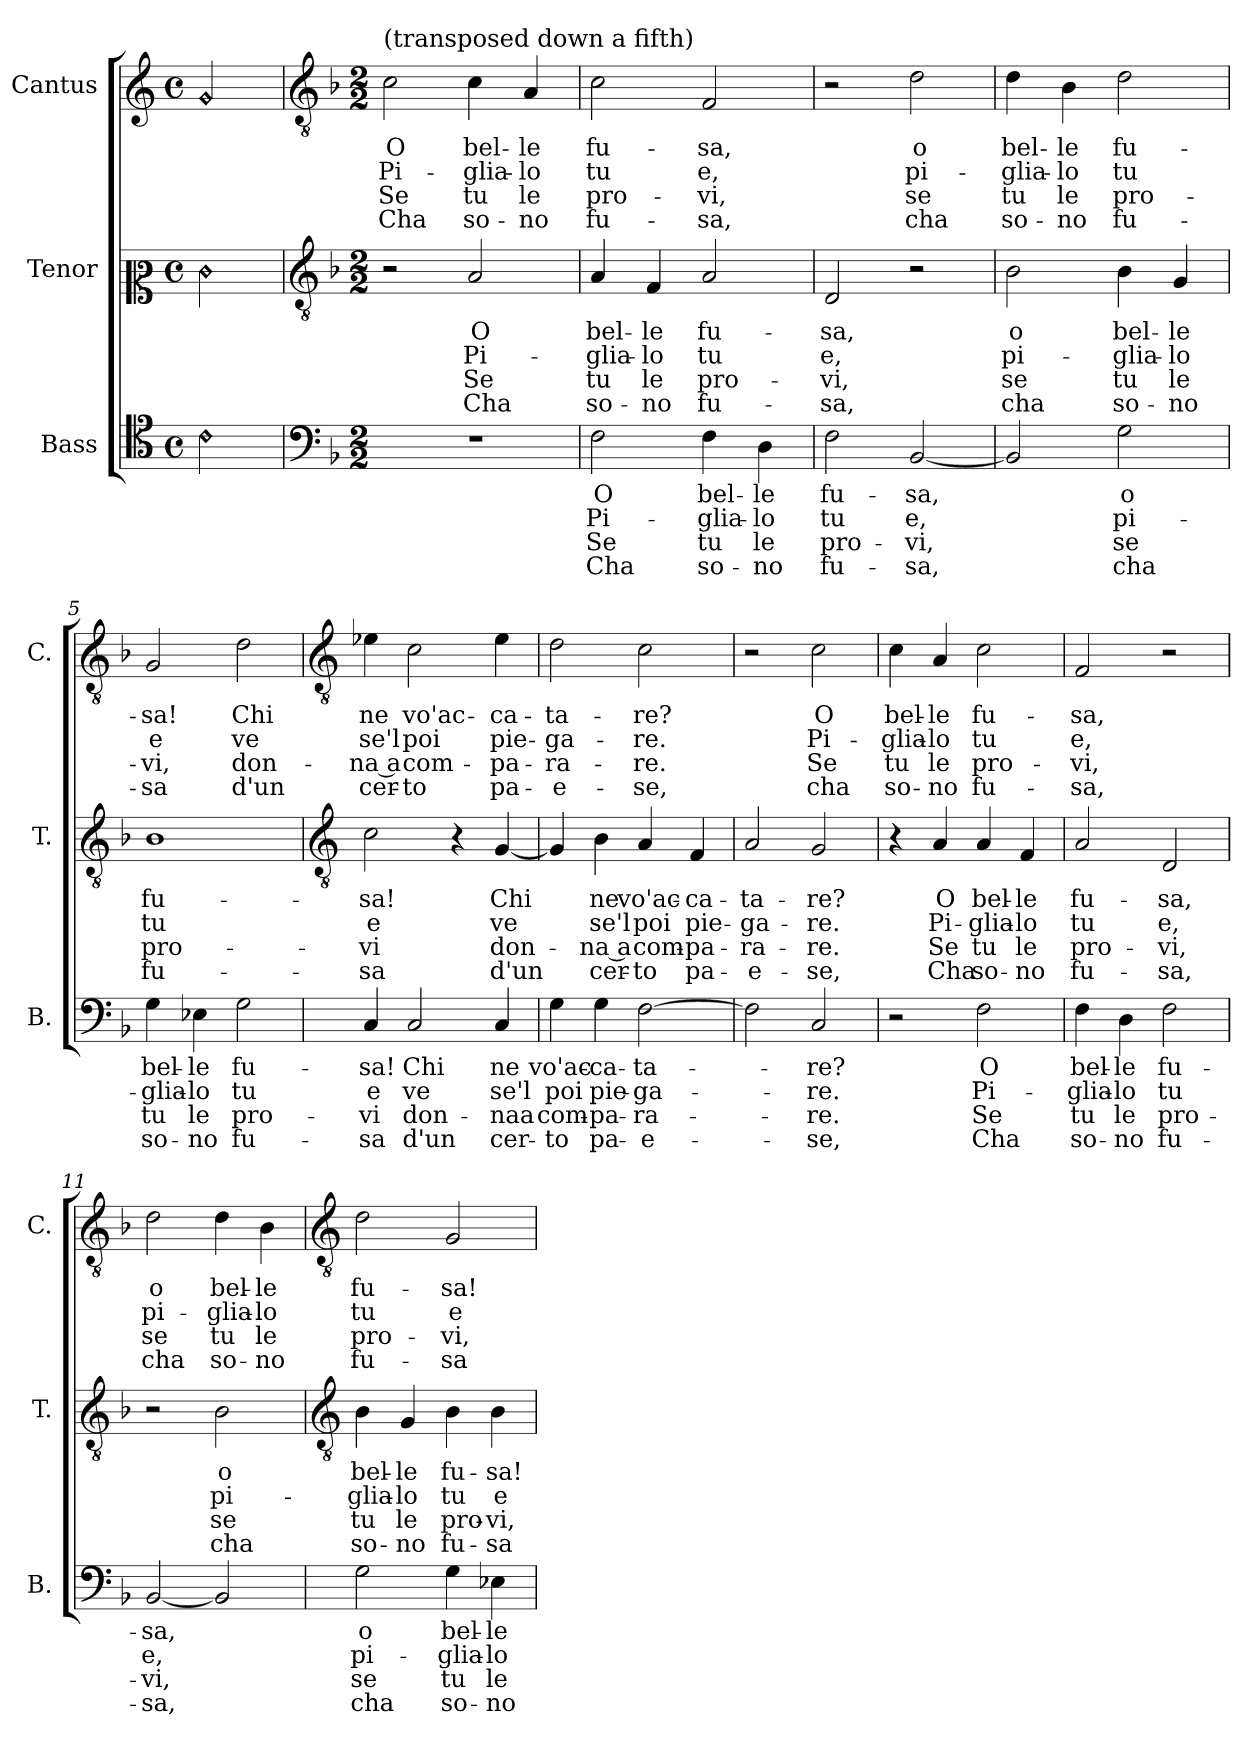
**kern	**text	**text	**text	**text	**kern	**text	**text	**text	**text	**kern	**text	**text	**text	**text
*part3	*part3	*part3	*part3	*part3	*part2	*part2	*part2	*part2	*part2	*part1	*part1	*part1	*part1	*part1
*staff3	*staff3	*staff3	*staff3	*staff3	*staff2	*staff2	*staff2	*staff2	*staff2	*staff1	*staff1	*staff1	*staff1	*staff1
*I"Bass	*	*	*	*	*I"Tenor	*	*	*	*	*I"Cantus	*	*	*	*
*I'B.	*	*	*	*	*I'T.	*	*	*	*	*I'C.	*	*	*	*
*clefC4	*	*	*	*	*clefC2	*	*	*	*	*clefG2	*	*	*	*
*k[]	*	*	*	*	*k[]	*	*	*	*	*k[]	*	*	*	*
*C:	*	*	*	*	*C:	*	*	*	*	*C:	*	*	*	*
*M4/4	*	*	*	*	*M4/4	*	*	*	*	*M4/4	*	*	*	*
*met(c)	*	*	*	*	*met(c)	*	*	*	*	*met(c)	*	*	*	*
=	=	=	=	=	=	=	=	=	=	=	=	=	=	=
!LO:N:head=diamond	!	!	!	!	!LO:N:head=diamond	!	!	!	!	!LO:N:head=diamond	!	!	!	!
2c	.	.	.	.	2e	.	.	.	.	2g	.	.	.	.
!!LO:LB:g=z
=1	=1	=1	=1	=1	=1	=1	=1	=1	=1	=1	=1	=1	=1	=1
*clefF4	*	*	*	*	*clefGv2	*	*	*	*	*clefGv2	*	*	*	*
*k[b-]	*	*	*	*	*k[b-]	*	*	*	*	*k[b-]	*	*	*	*
*F:	*	*	*	*	*F:	*	*	*	*	*F:	*	*	*	*
*M2/2	*	*	*	*	*M2/2	*	*	*	*	*M2/2	*	*	*	*
!	!	!	!	!	!	!	!	!	!	!LO:TX:a:t=(transposed down a fifth)	!	!	!	!
!	!	!	!	!	!	!	!	!	!	!	!LO:LY:b	!LO:LY:b	!LO:LY:b	!LO:LY:b
1r	.	.	.	.	2r	.	.	.	.	2c	O	Pi-	-Se	Cha
!	!	!	!	!	!	!LO:LY:b	!LO:LY:b	!LO:LY:b	!LO:LY:b	!	!LO:LY:b	!LO:LY:b	!LO:LY:b	!LO:LY:b
.	.	.	.	.	2A	O	Pi-	-Se	Cha	4c	bel-	-glia-	-tu	so-
!	!	!	!	!	!	!	!	!	!	!	!LO:LY:b	!LO:LY:b	!LO:LY:b	!LO:LY:b
.	.	.	.	.	.	.	.	.	.	4A	-le	lo	le	no
=2	=2	=2	=2	=2	=2	=2	=2	=2	=2	=2	=2	=2	=2	=2
!	!LO:LY:b	!LO:LY:b	!LO:LY:b	!LO:LY:b	!	!LO:LY:b	!LO:LY:b	!LO:LY:b	!LO:LY:b	!	!LO:LY:b	!LO:LY:b	!LO:LY:b	!LO:LY:b
2F	O	Pi-	-Se	Cha	4A	bel-	-glia-	-tu	so-	2c	fu-	-tu	pro-	-fu-
!	!	!	!	!	!	!LO:LY:b	!LO:LY:b	!LO:LY:b	!LO:LY:b	!	!	!	!	!
.	.	.	.	.	4F	-le	lo	le	no	.	.	.	.	.
!	!LO:LY:b	!LO:LY:b	!LO:LY:b	!LO:LY:b	!	!LO:LY:b	!LO:LY:b	!LO:LY:b	!LO:LY:b	!	!LO:LY:b	!LO:LY:b	!LO:LY:b	!LO:LY:b
4F	bel-	-glia-	-tu	so-	2A	fu-	-tu	pro-	-fu-	2F	-sa,	e,	vi,	sa,
!	!LO:LY:b	!LO:LY:b	!LO:LY:b	!LO:LY:b	!	!	!	!	!	!	!	!	!	!
4D	-le	lo	le	no	.	.	.	.	.	.	.	.	.	.
=3	=3	=3	=3	=3	=3	=3	=3	=3	=3	=3	=3	=3	=3	=3
!	!LO:LY:b	!LO:LY:b	!LO:LY:b	!LO:LY:b	!	!LO:LY:b	!LO:LY:b	!LO:LY:b	!LO:LY:b	!	!	!	!	!
2F	fu-	-tu	pro-	-fu-	2D	-sa,	e,	vi,	sa,	2r	.	.	.	.
!	!LO:LY:b	!LO:LY:b	!LO:LY:b	!LO:LY:b	!	!	!	!	!	!	!LO:LY:b	!LO:LY:b	!LO:LY:b	!LO:LY:b
[2BB-	-sa,	e,	vi,	sa,	2r	.	.	.	.	2d	o	pi-	-se	cha
=4	=4	=4	=4	=4	=4	=4	=4	=4	=4	=4	=4	=4	=4	=4
!	!	!	!	!	!	!LO:LY:b	!LO:LY:b	!LO:LY:b	!LO:LY:b	!	!LO:LY:b	!LO:LY:b	!LO:LY:b	!LO:LY:b
2BB-]	.	.	.	.	2B-	o	pi-	-se	cha	4d	bel-	-glia-	-tu	so-
!	!	!	!	!	!	!	!	!	!	!	!LO:LY:b	!LO:LY:b	!LO:LY:b	!LO:LY:b
.	.	.	.	.	.	.	.	.	.	4B-	-le	lo	le	no
!	!LO:LY:b	!LO:LY:b	!LO:LY:b	!LO:LY:b	!	!LO:LY:b	!LO:LY:b	!LO:LY:b	!LO:LY:b	!	!LO:LY:b	!LO:LY:b	!LO:LY:b	!LO:LY:b
2G	o	pi-	-se	cha	4B-	bel-	-glia-	-tu	so-	2d	fu-	-tu	pro-	-fu-
!	!	!	!	!	!	!LO:LY:b	!LO:LY:b	!LO:LY:b	!LO:LY:b	!	!	!	!	!
.	.	.	.	.	4G	-le	lo	le	no	.	.	.	.	.
=5	=5	=5	=5	=5	=5	=5	=5	=5	=5	=5	=5	=5	=5	=5
!	!LO:LY:b	!LO:LY:b	!LO:LY:b	!LO:LY:b	!	!LO:LY:b	!LO:LY:b	!LO:LY:b	!LO:LY:b	!	!LO:LY:b	!LO:LY:b	!LO:LY:b	!LO:LY:b
4G	bel-	-glia-	-tu	so-	1B-	fu-	-tu	pro-	-fu-	2G	-sa!	e	vi,	sa
!	!LO:LY:b	!LO:LY:b	!LO:LY:b	!LO:LY:b	!	!	!	!	!	!	!	!	!	!
4E-	-le	lo	le	no	.	.	.	.	.	.	.	.	.	.
!	!LO:LY:b	!LO:LY:b	!LO:LY:b	!LO:LY:b	!	!	!	!	!	!	!LO:LY:b	!LO:LY:b	!LO:LY:b	!LO:LY:b
2G	fu-	-tu	pro-	-fu-	.	.	.	.	.	2d	Chi	ve	don-	-d'un
!!LO:LB:g=z
=6	=6	=6	=6	=6	=6	=6	=6	=6	=6	=6	=6	=6	=6	=6
*	*	*	*	*	*clefGv2	*	*	*	*	*clefGv2	*	*	*	*
!	!LO:LY:b	!LO:LY:b	!LO:LY:b	!LO:LY:b	!	!LO:LY:b	!LO:LY:b	!LO:LY:b	!LO:LY:b	!	!LO:LY:b	!LO:LY:b	!LO:LY:b	!LO:LY:b
4C	-sa!	e	vi	sa	2c	-sa!	e	vi	sa	4e-X	ne	se'l	na a	cer-
!	!LO:LY:b	!LO:LY:b	!LO:LY:b	!LO:LY:b	!	!	!	!	!	!	!LO:LY:b	!LO:LY:b	!LO:LY:b	!LO:LY:b
2C	Chi	ve	don-	-d'un	.	.	.	.	.	2c	-vo'ac-	-poi	com-	-to
.	.	.	.	.	4r	.	.	.	.	.	.	.	.	.
!	!LO:LY:b	!LO:LY:b	!LO:LY:b	!LO:LY:b	!	!LO:LY:b	!LO:LY:b	!LO:LY:b	!LO:LY:b	!	!LO:LY:b	!LO:LY:b	!LO:LY:b	!LO:LY:b
4C	ne	se'l	naa	cer-	[4G	Chi	ve	don-	-d'un	4e-	ca-	-pie-	-pa-	-pa-
=7	=7	=7	=7	=7	=7	=7	=7	=7	=7	=7	=7	=7	=7	=7
!	!LO:LY:b	!LO:LY:b	!LO:LY:b	!LO:LY:b	!	!	!	!	!	!	!LO:LY:b	!LO:LY:b	!LO:LY:b	!LO:LY:b
4G	-vo'ac-	-poi	com-	-to	4G]	.	.	.	.	2d	-ta-	-ga-	-ra-	-e-
!	!LO:LY:b	!LO:LY:b	!LO:LY:b	!LO:LY:b	!	!LO:LY:b	!LO:LY:b	!LO:LY:b	!LO:LY:b	!	!	!	!	!
4G	ca-	-pie-	-pa-	-pa-	4B-	ne	se'l	na a	cer-	.	.	.	.	.
!	!LO:LY:b	!LO:LY:b	!LO:LY:b	!LO:LY:b	!	!LO:LY:b	!LO:LY:b	!LO:LY:b	!LO:LY:b	!	!LO:LY:b	!LO:LY:b	!LO:LY:b	!LO:LY:b
[2F	-ta-	-ga-	-ra-	-e-	4A	-vo'ac-	-poi	com-	-to	2c	-re?	re.	re.	se,
!	!	!	!	!	!	!LO:LY:b	!LO:LY:b	!LO:LY:b	!LO:LY:b	!	!	!	!	!
.	.	.	.	.	4F	ca-	-pie-	-pa-	-pa-	.	.	.	.	.
=8	=8	=8	=8	=8	=8	=8	=8	=8	=8	=8	=8	=8	=8	=8
!	!	!	!	!	!	!LO:LY:b	!LO:LY:b	!LO:LY:b	!LO:LY:b	!	!	!	!	!
2F]	.	.	.	.	2A	-ta-	-ga-	-ra-	-e-	2r	.	.	.	.
!	!LO:LY:b	!LO:LY:b	!LO:LY:b	!LO:LY:b	!	!LO:LY:b	!LO:LY:b	!LO:LY:b	!LO:LY:b	!	!LO:LY:b	!LO:LY:b	!LO:LY:b	!LO:LY:b
2C	-re?	re.	re.	se,	2G	-re?	re.	re.	se,	2c	O	Pi-	-Se	cha
=9	=9	=9	=9	=9	=9	=9	=9	=9	=9	=9	=9	=9	=9	=9
!	!	!	!	!	!	!	!	!	!	!	!LO:LY:b	!LO:LY:b	!LO:LY:b	!LO:LY:b
2r	.	.	.	.	4r	.	.	.	.	4c	bel-	-glia-	-tu	so-
!	!	!	!	!	!	!LO:LY:b	!LO:LY:b	!LO:LY:b	!LO:LY:b	!	!LO:LY:b	!LO:LY:b	!LO:LY:b	!LO:LY:b
.	.	.	.	.	4A	O	Pi-	-Se	Cha	4A	-le	lo	le	no
!	!LO:LY:b	!LO:LY:b	!LO:LY:b	!LO:LY:b	!	!LO:LY:b	!LO:LY:b	!LO:LY:b	!LO:LY:b	!	!LO:LY:b	!LO:LY:b	!LO:LY:b	!LO:LY:b
2F	O	Pi-	-Se	Cha	4A	bel-	-glia-	-tu	so-	2c	fu-	-tu	pro-	-fu-
!	!	!	!	!	!	!LO:LY:b	!LO:LY:b	!LO:LY:b	!LO:LY:b	!	!	!	!	!
.	.	.	.	.	4F	-le	lo	le	no	.	.	.	.	.
=10	=10	=10	=10	=10	=10	=10	=10	=10	=10	=10	=10	=10	=10	=10
!	!LO:LY:b	!LO:LY:b	!LO:LY:b	!LO:LY:b	!	!LO:LY:b	!LO:LY:b	!LO:LY:b	!LO:LY:b	!	!LO:LY:b	!LO:LY:b	!LO:LY:b	!LO:LY:b
4F	bel-	-glia-	-tu	so-	2A	fu-	-tu	pro-	-fu-	2F	-sa,	e,	vi,	sa,
!	!LO:LY:b	!LO:LY:b	!LO:LY:b	!LO:LY:b	!	!	!	!	!	!	!	!	!	!
4D	-le	lo	le	no	.	.	.	.	.	.	.	.	.	.
!	!LO:LY:b	!LO:LY:b	!LO:LY:b	!LO:LY:b	!	!LO:LY:b	!LO:LY:b	!LO:LY:b	!LO:LY:b	!	!	!	!	!
2F	fu-	-tu	pro-	-fu-	2D	-sa,	e,	vi,	sa,	2r	.	.	.	.
=11	=11	=11	=11	=11	=11	=11	=11	=11	=11	=11	=11	=11	=11	=11
!	!LO:LY:b	!LO:LY:b	!LO:LY:b	!LO:LY:b	!	!	!	!	!	!	!LO:LY:b	!LO:LY:b	!LO:LY:b	!LO:LY:b
[2BB-	-sa,	e,	vi,	sa,	2r	.	.	.	.	2d	o	pi-	-se	cha
!	!	!	!	!	!	!LO:LY:b	!LO:LY:b	!LO:LY:b	!LO:LY:b	!	!LO:LY:b	!LO:LY:b	!LO:LY:b	!LO:LY:b
2BB-]	.	.	.	.	2B-	o	pi-	-se	cha	4d	bel-	-glia-	-tu	so-
!	!	!	!	!	!	!	!	!	!	!	!LO:LY:b	!LO:LY:b	!LO:LY:b	!LO:LY:b
.	.	.	.	.	.	.	.	.	.	4B-	-le	lo	le	no
!!LO:LB:g=z
=12	=12	=12	=12	=12	=12	=12	=12	=12	=12	=12	=12	=12	=12	=12
*	*	*	*	*	*clefGv2	*	*	*	*	*clefGv2	*	*	*	*
!	!LO:LY:b	!LO:LY:b	!LO:LY:b	!LO:LY:b	!	!LO:LY:b	!LO:LY:b	!LO:LY:b	!LO:LY:b	!	!LO:LY:b	!LO:LY:b	!LO:LY:b	!LO:LY:b
2G	o	pi-	-se	cha	4B-	bel-	-glia-	-tu	so-	2d	fu-	-tu	pro-	-fu-
!	!	!	!	!	!	!LO:LY:b	!LO:LY:b	!LO:LY:b	!LO:LY:b	!	!	!	!	!
.	.	.	.	.	4G	-le	lo	le	no	.	.	.	.	.
!	!LO:LY:b	!LO:LY:b	!LO:LY:b	!LO:LY:b	!	!LO:LY:b	!LO:LY:b	!LO:LY:b	!LO:LY:b	!	!LO:LY:b	!LO:LY:b	!LO:LY:b	!LO:LY:b
4G	bel-	-glia-	-tu	so-	4B-	fu-	-tu	pro-	-fu-	2G	-sa!	e	vi,	sa
!	!LO:LY:b	!LO:LY:b	!LO:LY:b	!LO:LY:b	!	!LO:LY:b	!LO:LY:b	!LO:LY:b	!LO:LY:b	!	!	!	!	!
4E-	-le	lo	le	no	4B-	-sa!	e	vi,	sa	.	.	.	.	.
=	=	=	=	=	=	=	=	=	=	=	=	=	=	=
*-	*-	*-	*-	*-	*-	*-	*-	*-	*-	*-	*-	*-	*-	*-
